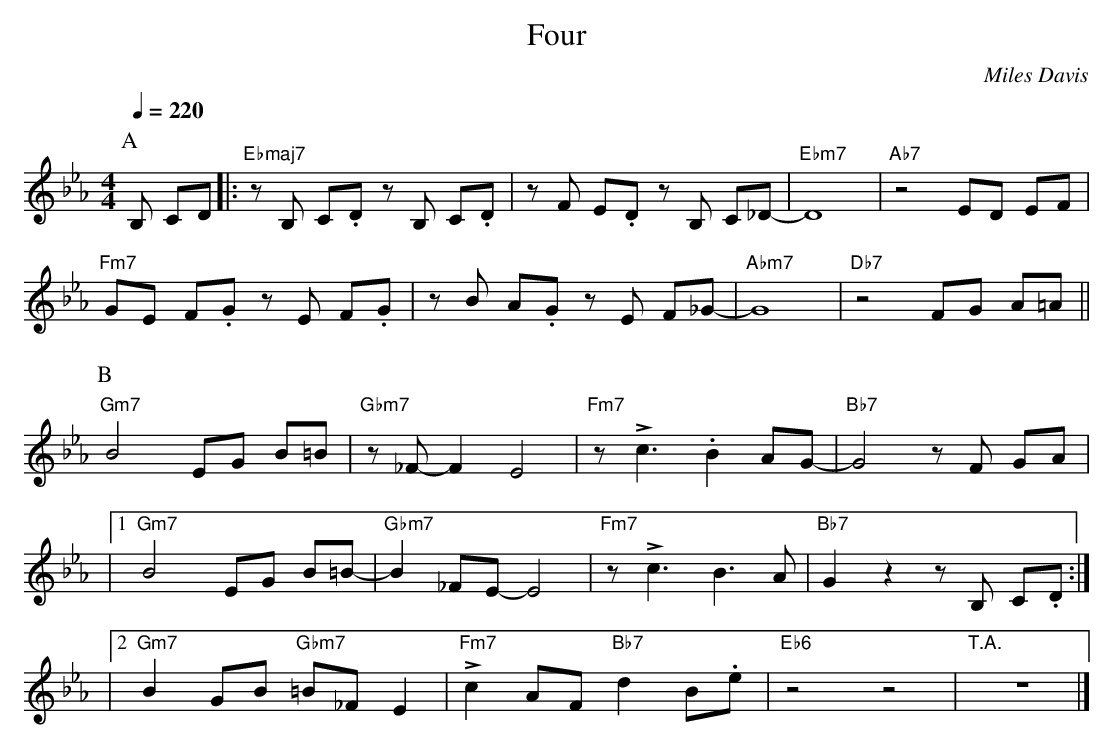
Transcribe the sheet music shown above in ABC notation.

X:1
T:Four
C:Miles Davis
Q:1/4=220
M:4/4
L:1/8
K:Eb
P:A
B, CD |: "Ebmaj7" zB, C.D zB, C.D | zF E.D zB, C_D- | "Ebm7" D8 | "Ab7" z4 ED EF |
"Fm7" GE F.G zE F.G | zB A.G zE F_G- | "Abm7" G8 | "Db7" z4 FG A=A ||
P:B
"Gm7" B4 EG B=B | "Gbm7" z_F- F2 E4 | "Fm7" z !accent! c3 .B2 AG- | "Bb7" G4 zF GA |
|1 "Gm7" B4 EG B=B- | "Gbm7" B2 _FE- E4 | "Fm7" z !accent! c3 B3 A | "Bb7" G2 z2 zB, C.D :|
|2 "Gm7" B2 GB "Gbm7" =B_F E2 | "Fm7" !accent! c2 AF "Bb7" d2 B.e | "Eb6" z4  z4 | "T.A." z8 |]
